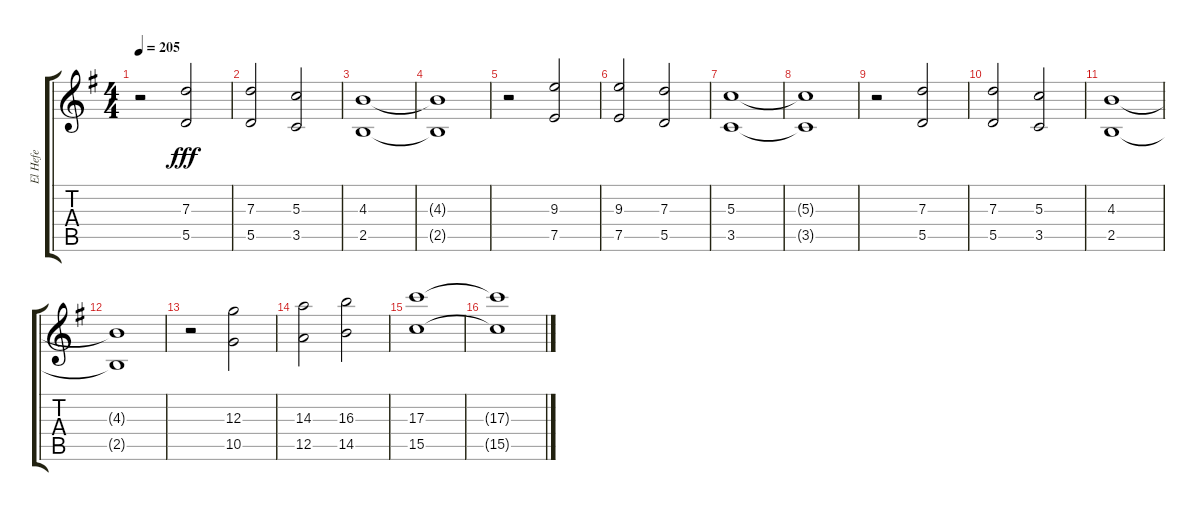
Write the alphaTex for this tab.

\track ("El Hefe" "El Hefe") {instrument overdrivenguitar}
\staff {score tabs}
\tuning (E4 B3 G3 D3 A2 E2) {hide}
\ts (4 4)
\tempo 205
\clef g2
\ks eminor
r.2{dy fff} (7.3 5.5).2 |
(7.3 5.5).2 (5.3 3.5).2 |
(4.3 2.5).1 |
(4.3{t} 2.5{t}).1 |
r.2 (9.3 7.5).2 |
(9.3 7.5).2 (7.3 5.5).2 |
(5.3 3.5).1 |
(5.3{t} 3.5{t}).1 |
r.2 (7.3 5.5).2 |
(7.3 5.5).2 (5.3 3.5).2 |
(4.3 2.5).1 |
(4.3{t} 2.5{t}).1 |
r.2 (12.3 10.5).2 |
(14.3 12.5).2 (16.3 14.5).2 |
(17.3 15.5).1 |
(17.3{t} 15.5{t}).1
